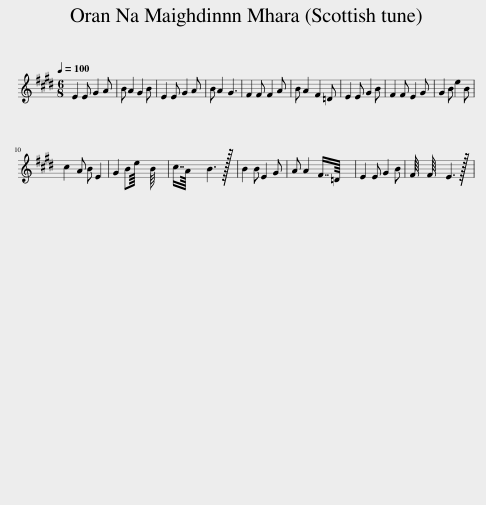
X:1
L:1/8
Q:1/4=100
M:6/8
I:linebreak $
K:E
V:1 treble
V:1
 E2 E G2 A | B A2 G2 B | E2 E G2 A | B A2 G3 | F2 F F2 A | %5
 B A2 F2 =D | E2 E G2 B | F2 F E2 G | G2 B e2 B |$ c2 A B E2 | %10
 G2 Be/8 x63/64 B/8 x113/64 | c7/8A/8 x127/64 B3 z/64 | B2 B E2 G | A A2 F7/8=D/8 x2 | E2 E G2 B | %15
 F/8 x63/64 F/8 x111/64 E3 z/60 | %16
